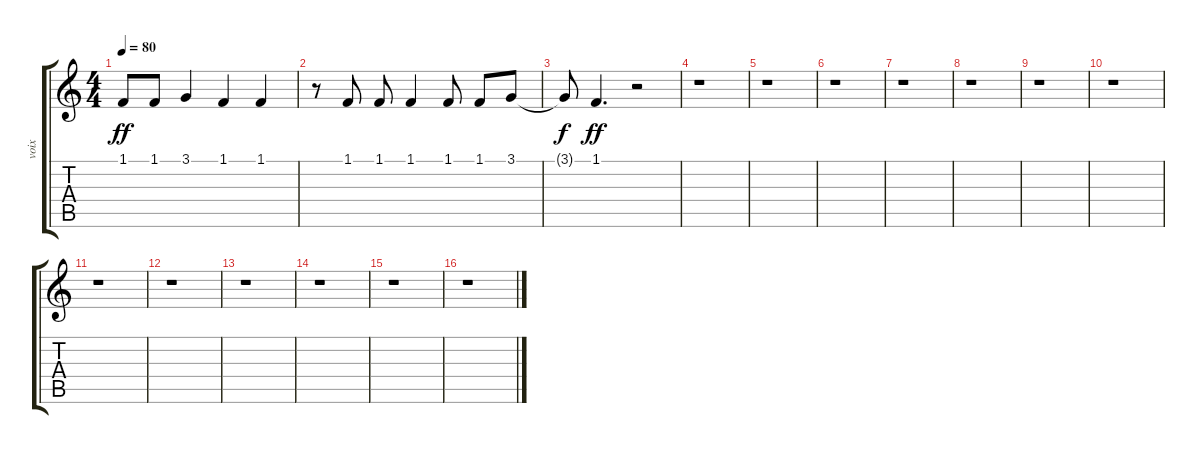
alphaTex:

\track ("voix" "voix") {instrument choiraahs}
\staff {score tabs}
\tuning (E4 B3 G3 D3 A2 E2) {hide}
\ts (4 4)
\tempo 80
\clef g2
\ks c
1.1.8{dy ff} 1.1.8 3.1.4 1.1.4 1.1.4 |
r.8 1.1.8 1.1.8 1.1.4 1.1.8 1.1.8 3.1.8 |
3.1{t}.8{dy f} 1.1.4{d dy ff} r.2 |
r.1 |
r.1 |
r.1 |
r.1 |
r.1 |
r.1 |
r.1 |
r.1 |
r.1 |
r.1 |
r.1 |
r.1 |
r.1
